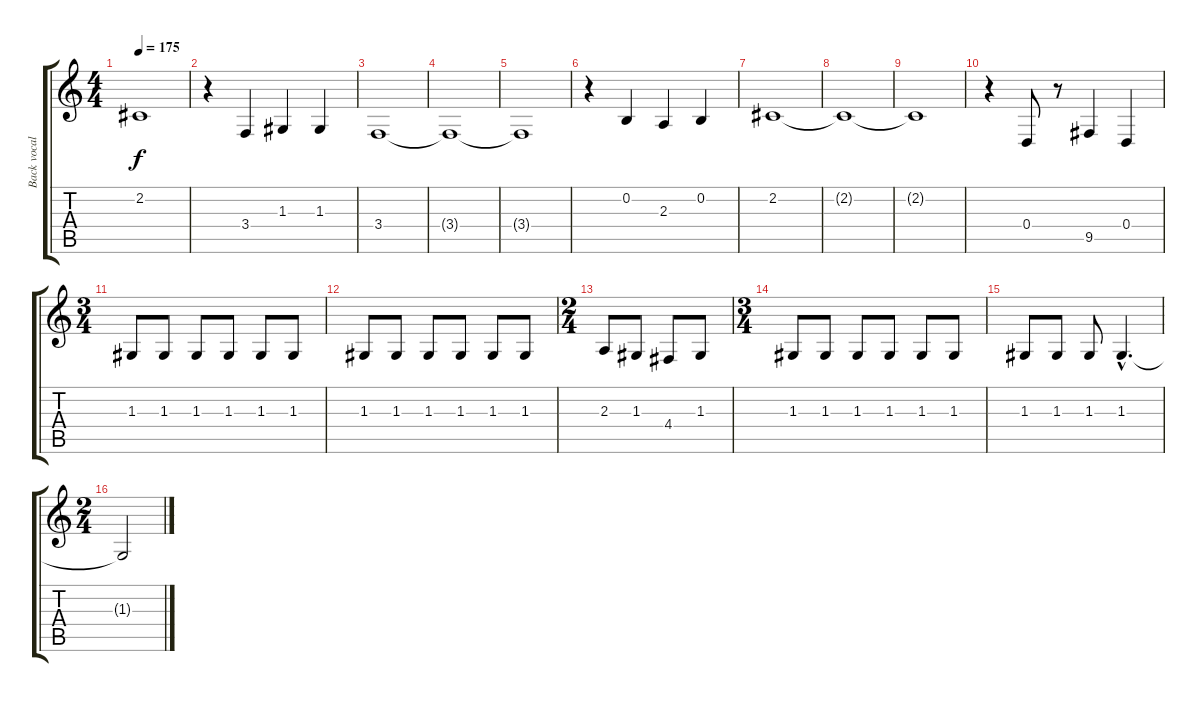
\track ("Back vocal" "Back vocal") {instrument englishhorn}
\staff {score tabs}
\tuning (E4 B3 G3 D3 A2 E2) {hide}
\ts (4 4)
\tempo 175
\clef g2
\ks c
2.2{t}.1{dy f} |
r.4 3.4.4 1.3.4 1.3.4 |
3.4.1 |
3.4{t}.1 |
3.4{t}.1 |
r.4 0.2.4 2.3.4 0.2.4 |
2.2.1 |
2.2{t}.1 |
2.2{t}.1 |
r.4 0.4.8 r.8 9.5.4 0.4.4 |
\ts (3 4)
1.3.8 1.3.8 1.3.8 1.3.8 1.3.8 1.3.8 |
1.3.8 1.3.8 1.3.8 1.3.8 1.3.8 1.3.8 |
\ts (2 4)
2.3.8 1.3.8 4.4.8 1.3.8 |
\ts (3 4)
1.3.8 1.3.8 1.3.8 1.3.8 1.3.8 1.3.8 |
1.3.8 1.3.8 1.3.8 1.3{hac}.4{d} |
\ts (2 4)
1.3{t}.2
